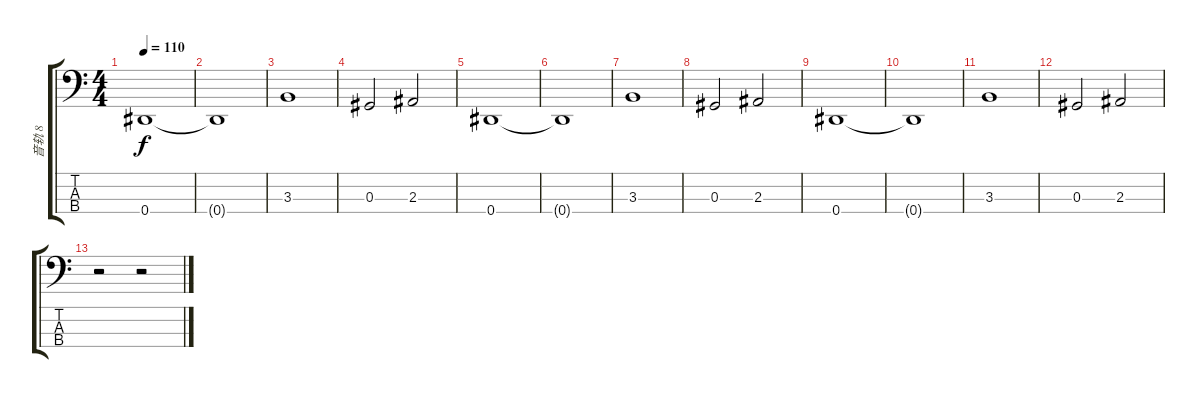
\track ("音轨 8" "音轨 8") {instrument electricbassfinger}
\staff {score tabs}
\tuning (Gb2 Db2 Ab1 Eb1) {hide}
\ts (4 4)
\tempo 110
\clef f4
\ks c
0.4.1{dy f} |
0.4{t}.1 |
3.3.1 |
0.3.2 2.3.2 |
0.4.1 |
0.4{t}.1 |
3.3.1 |
0.3.2 2.3.2 |
0.4.1 |
0.4{t}.1 |
3.3.1 |
0.3.2 2.3.2 |
r.2 r.2
